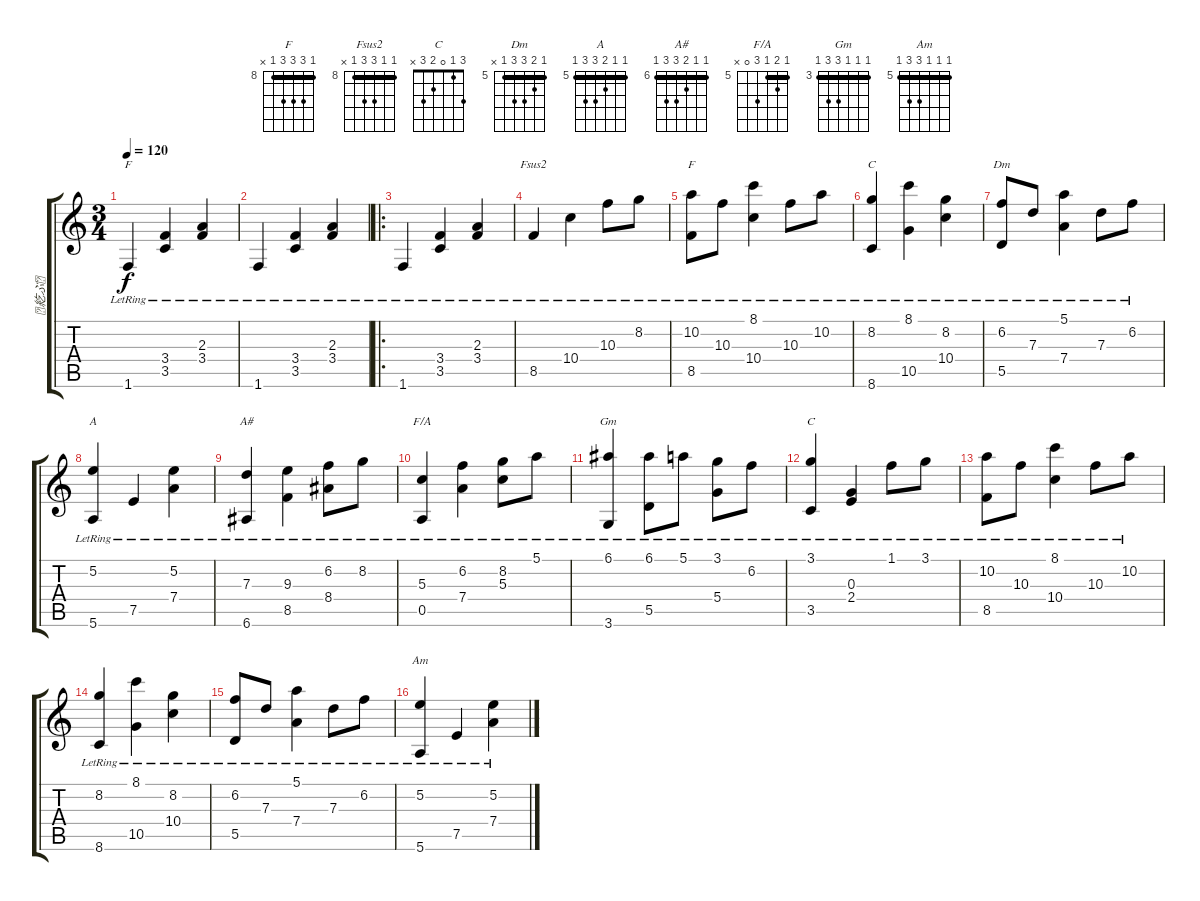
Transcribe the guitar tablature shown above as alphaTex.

\track ("紇ぶ" "紇ぶ") {instrument acousticguitarnylon}
\staff {score tabs}
\tuning (E4 B3 G3 D3 A2 E2) {hide}
\chord ("F" 1 1 2 3 3 1) {barre 1}
\chord ("Fsus2" 8 8 10 10 8 x) {firstfret 8 barre 8}
\chord ("F" 8 10 10 10 8 x) {firstfret 8 barre 8}
\chord ("C" 8 8 9 10 10 8) {firstfret 8 barre 8}
\chord ("Dm" 5 6 7 7 5 x) {firstfret 5 barre 5}
\chord ("A" 5 5 6 7 7 5) {firstfret 5 barre 5}
\chord ("A#" 6 6 7 8 8 6) {firstfret 6 barre 6}
\chord ("F/A" 5 6 5 7 0 x) {firstfret 5 barre 5}
\chord ("Gm" 3 3 3 5 5 3) {firstfret 3 barre 3}
\chord ("C" 3 1 0 2 3 x)
\chord ("Am" 5 5 5 7 7 5) {firstfret 5 barre 5}
\ts (3 4)
\tempo 120
\clef g2
\ks c
1.6{lr}.4{ch "F" dy f instrument acousticguitarnylon} (3.4{lr} 3.5{lr}).4 (2.3{lr} 3.4{lr}).4 |
1.6{lr}.4 (3.4{lr} 3.5{lr}).4 (2.3{lr} 3.4{lr}).4 |
\ro
1.6{lr}.4 (3.4{lr} 3.5{lr}).4 (2.3{lr} 3.4{lr}).4 |
8.5{lr}.4{ch "Fsus2"} 10.4{lr}.4 10.3{lr}.8 8.2{lr}.8 |
(10.2{lr} 8.5{lr}).8{ch "F"} 10.3{lr}.8 (8.1{lr} 10.4{lr}).4 10.3{lr}.8 10.2{lr}.8 |
(8.2{lr} 8.6{lr}).4{ch "C"} (8.1{lr} 10.5{lr}).4 (8.2{lr} 10.4{lr}).4 |
(6.2{lr} 5.5{lr}).8{ch "Dm"} 7.3{lr}.8 (5.1{lr} 7.4{lr}).4 7.3{lr}.8 6.2{lr}.8 |
(5.2{lr} 5.6{lr}).4{ch "A"} 7.5{lr}.4 (5.2{lr} 7.4{lr}).4 |
(7.3{lr} 6.6{lr}).4{ch "A#"} (9.3{lr} 8.5{lr}).4 (6.2{lr} 8.4{lr}).8 8.2{lr}.8 |
(5.3{lr} 0.5{lr}).4{ch "F/A"} (6.2{lr} 7.4{lr}).4 (8.2{lr} 5.3{lr}).8 5.1{lr}.8 |
(6.1{lr} 3.6{lr}).4{ch "Gm"} (6.1{lr} 5.5{lr}).8 5.1{lr}.8 (3.1{lr} 5.4{lr}).8 6.2{lr}.8 |
(3.1{lr} 3.5{lr}).4{ch "C"} (0.3{lr} 2.4{lr}).4 1.1{lr}.8 3.1{lr}.8 |
(10.2{lr} 8.5{lr}).8 10.3{lr}.8 (8.1{lr} 10.4{lr}).4 10.3{lr}.8 10.2{lr}.8 |
(8.2{lr} 8.6{lr}).4 (8.1{lr} 10.5{lr}).4 (8.2{lr} 10.4{lr}).4 |
(6.2{lr} 5.5{lr}).8 7.3{lr}.8 (5.1{lr} 7.4{lr}).4 7.3{lr}.8 6.2{lr}.8 |
(5.2{lr} 5.6{lr}).4{ch "Am"} 7.5{lr}.4 (5.2{lr} 7.4{lr}).4
